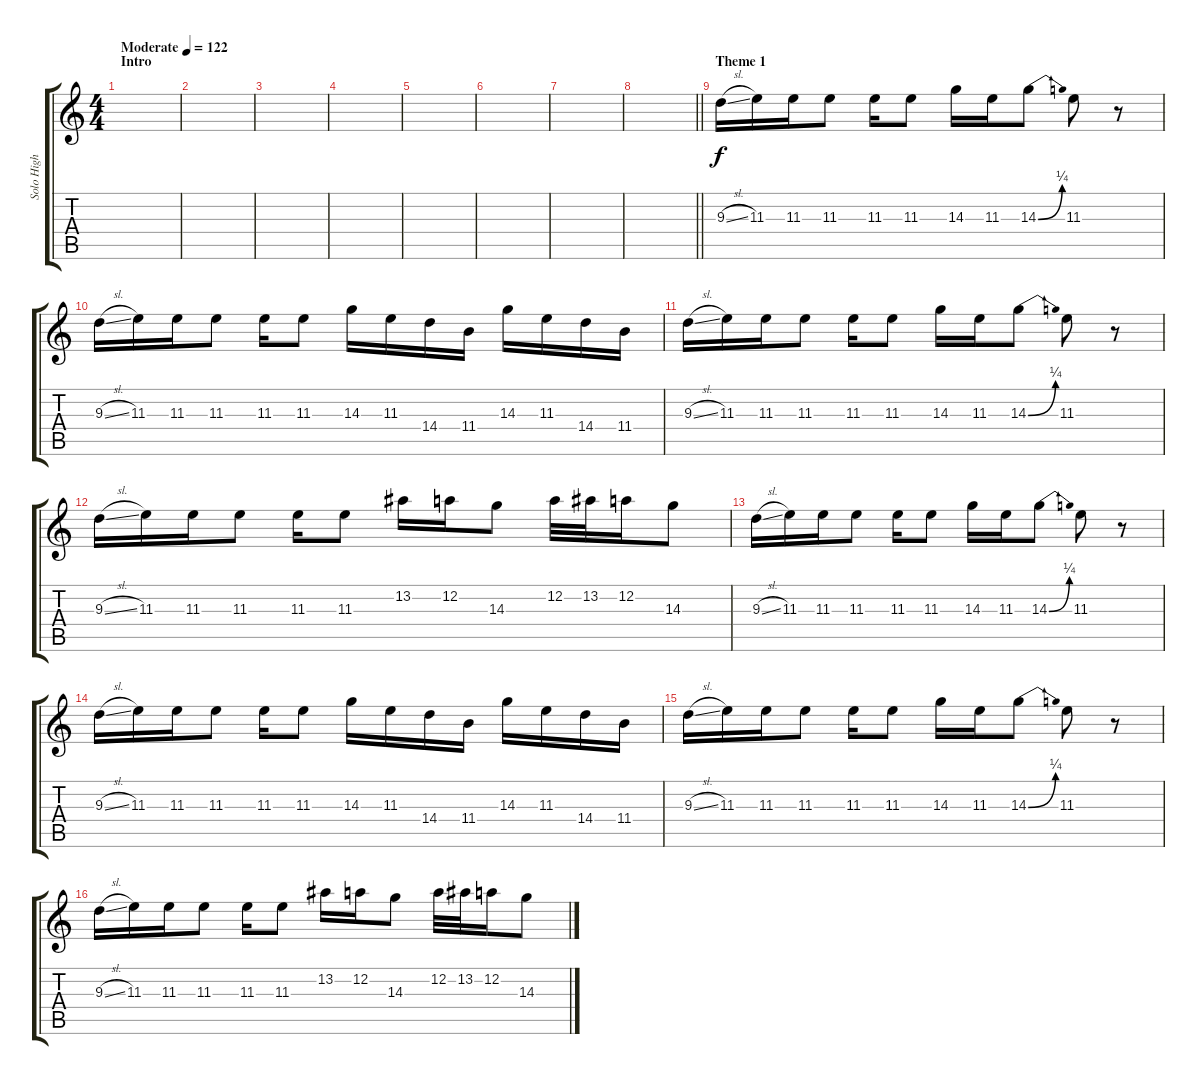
\track ("Solo High" "Solo High") {instrument distortionguitar}
\staff {score tabs}
\tuning (D4 A3 F3 C3 G2 D2) {hide}
\ts (4 4)
\section ("" "Intro")
\tempo (122 "Moderate")
\clef g2
\ks c
|
|
|
|
|
|
|
\barLineRight lightlight
|
\section ("" "Theme 1")
9.3{sl}.16 11.3.16 11.3.16 11.3.8 11.3.16 11.3.8 14.3.16 11.3.16 14.3{be (bend 0 0 60 1)}.8 11.3.8 r.8 |
9.3{sl}.16 11.3.16 11.3.16 11.3.8 11.3.16 11.3.8 14.3.16 11.3.16 14.4.16 11.4.16 14.3.16 11.3.16 14.4.16 11.4.16 |
9.3{sl}.16 11.3.16 11.3.16 11.3.8 11.3.16 11.3.8 14.3.16 11.3.16 14.3{be (bend 0 0 60 1)}.8 11.3.8 r.8 |
9.3{sl}.16 11.3.16 11.3.16 11.3.8 11.3.16 11.3.8 13.2.16 12.2.16 14.3.8 12.2.32 13.2.32 12.2.16 14.3.8 |
9.3{sl}.16 11.3.16 11.3.16 11.3.8 11.3.16 11.3.8 14.3.16 11.3.16 14.3{be (bend 0 0 60 1)}.8 11.3.8 r.8 |
9.3{sl}.16 11.3.16 11.3.16 11.3.8 11.3.16 11.3.8 14.3.16 11.3.16 14.4.16 11.4.16 14.3.16 11.3.16 14.4.16 11.4.16 |
9.3{sl}.16 11.3.16 11.3.16 11.3.8 11.3.16 11.3.8 14.3.16 11.3.16 14.3{be (bend 0 0 60 1)}.8 11.3.8 r.8 |
9.3{sl}.16 11.3.16 11.3.16 11.3.8 11.3.16 11.3.8 13.2.16 12.2.16 14.3.8 12.2.32 13.2.32 12.2.16 14.3.8
